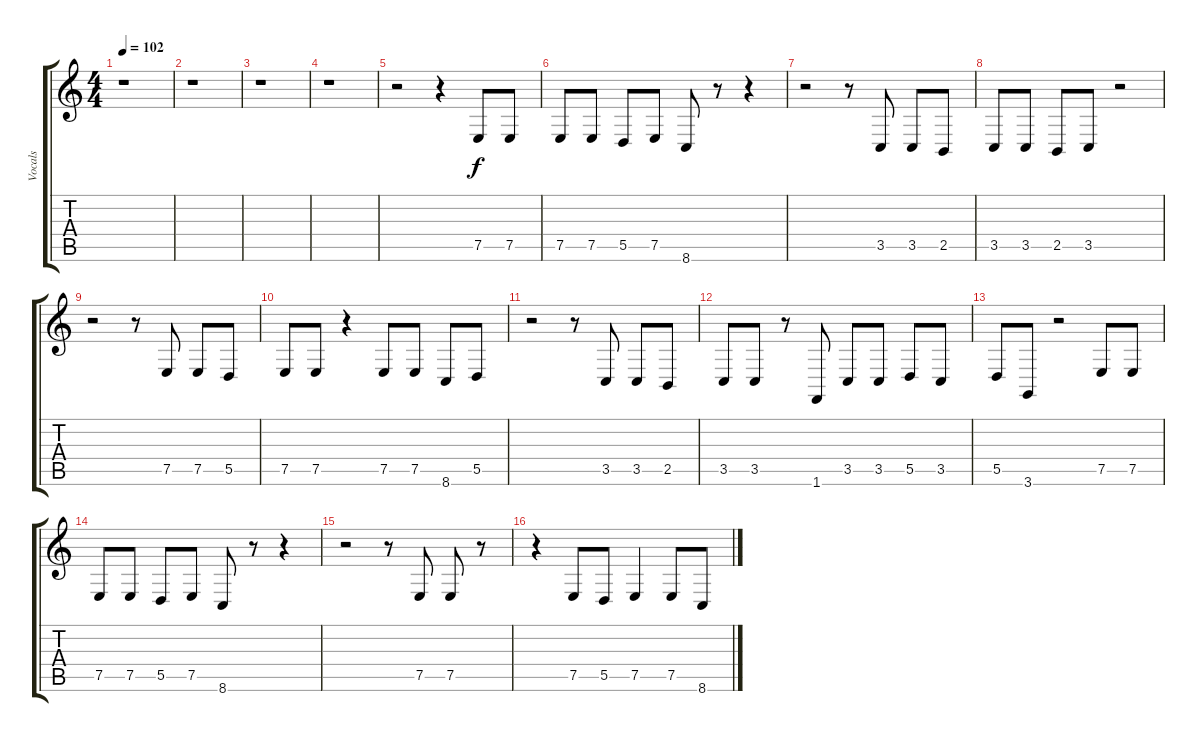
\track ("Vocals" "Vocals") {instrument englishhorn}
\staff {score tabs}
\tuning (E4 B3 G3 D3 A2 E2) {hide}
\ts (4 4)
\tempo 102
\clef g2
\ks c
r.1{dy f instrument englishhorn} |
r.1 |
r.1 |
r.1 |
r.2 r.4 7.5.8 7.5.8 |
7.5.8 7.5.8 5.5.8 7.5.8 8.6.8 r.8 r.4 |
r.2 r.8 3.5.8 3.5.8 2.5.8 |
3.5.8 3.5.8 2.5.8 3.5.8 r.2 |
r.2 r.8 7.5.8 7.5.8 5.5.8 |
7.5.8 7.5.8 r.4 7.5.8 7.5.8 8.6.8 5.5.8 |
r.2 r.8 3.5.8 3.5.8 2.5.8 |
3.5.8 3.5.8 r.8 1.6.8 3.5.8 3.5.8 5.5.8 3.5.8 |
5.5.8 3.6.8 r.2 7.5.8 7.5.8 |
7.5.8 7.5.8 5.5.8 7.5.8 8.6.8 r.8 r.4 |
r.2 r.8 7.5.8 7.5.8 r.8 |
r.4 7.5.8 5.5.8 7.5.4 7.5.8 8.6.8
